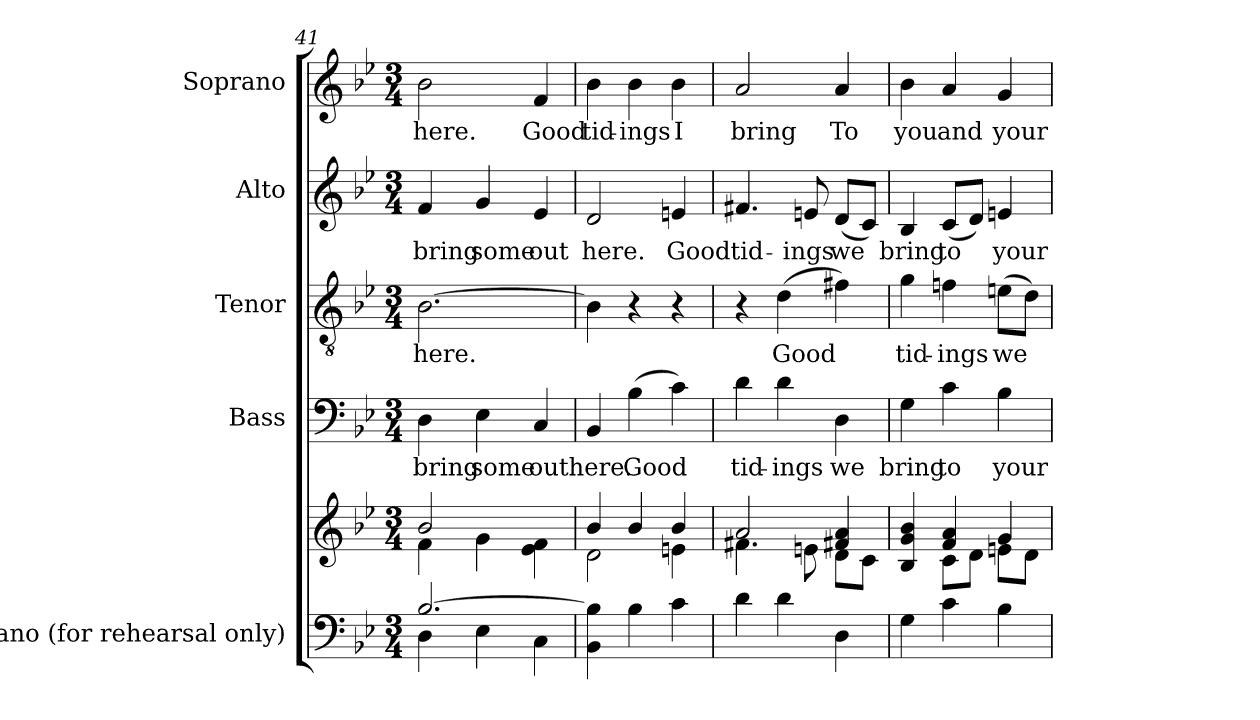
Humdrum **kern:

**kern	**kern	**kern	**text	**kern	**text	**kern	**text	**kern	**text
*part5	*part5	*part4	*part4	*part3	*part3	*part2	*part2	*part1	*part1
*staff6	*staff5	*staff4	*staff4	*staff3	*staff3	*staff2	*staff2	*staff1	*staff1
*I"Piano (for rehearsal  only)	*	*I"Bass	*	*I"Tenor	*	*I"Alto	*	*I"Soprano	*
*I'Pno.	*	*I'B.	*	*I'T.	*	*I'A.	*	*I'S.	*
*clefF4	*clefG2	*clefF4	*	*clefGv2	*	*clefG2	*	*clefG2	*
*	*	*	*	*ITrd7c12	*	*	*	*	*
*k[b-e-]	*k[b-e-]	*k[b-e-]	*	*k[b-e-]	*	*k[b-e-]	*	*k[b-e-]	*
*B-:	*B-:	*B-:	*	*B-:	*	*B-:	*	*B-:	*
*M3/4	*M3/4	*M3/4	*	*M3/4	*	*M3/4	*	*M3/4	*
=41	=41	=41	=41	=41	=41	=41	=41	=41	=41
*^	*^	*	*	*	*	*	*	*	*
!	!	!	!	!	!LO:LY:b:color=#000000	!	!	!	!	!	!
!	!	!	!	!	!	!	!LO:LY:b:color=#000000	!	!	!	!
!	!	!	!	!	!	!	!	!	!LO:LY:b:color=#000000	!	!
!	!	!	!	!	!	!	!	!	!	!	!LO:LY:b:color=#000000
[2.B-i/	4Di\	2b-i/	4fi\	4Di\	bring	[2.BB-i\	here.	4fi/	bring	2b-i\	here.
!	!	!	!	!	!LO:LY:b:color=#000000	!	!	!	!	!	!
!	!	!	!	!	!	!	!	!	!LO:LY:b:color=#000000	!	!
.	4E-i\	.	4gi\	4E-i\	some	.	.	4gi/	some	.	.
!	!	!	!	!	!LO:LY:b:color=#000000	!	!	!	!	!	!
!	!	!	!	!	!	!	!	!	!LO:LY:b:color=#000000	!	!
!	!	!	!	!	!	!	!	!	!	!	!LO:LY:b:color=#000000
.	4Ci\	4ryy	4e-i\ 4fi	4Ci/	out	.	.	4e-i/	out	4fi/	Good
*v	*v	*	*	*	*	*	*	*	*	*	*
=42	=42	=42	=42	=42	=42	=42	=42	=42	=42	=42
*^	*	*	*	*	*	*	*	*	*	*
!	!	!	!	!	!LO:LY:b:color=#000000	!	!	!	!	!	!
*v	*v	*	*	*	*	*	*	*	*	*	*
*^	*	*	*	*	*	*	*	*	*	*
!	!	!	!	!	!	!	!	!	!LO:LY:b:color=#000000	!	!
*v	*v	*	*	*	*	*	*	*	*	*	*
*^	*	*	*	*	*	*	*	*	*	*
!	!	!	!	!	!	!	!	!	!	!	!LO:LY:b:color=#000000
*v	*v	*	*	*	*	*	*	*	*	*	*
4BB-i\ 4B-i]	4b-i/	2di\	4BB-i/	here.	4BB-i\]	.	2di/	here.	4b-i\	tid-
!	!	!	!	!LO:LY:b:color=#000000	!	!	!	!	!	!
!	!	!	!	!	!	!	!	!	!	!LO:LY:b:color=#000000
4B-i\	4b-i/	.	(4B-i\	Good	4r	.	.	.	4b-i\	-ings
!	!	!	!	!	!	!	!	!LO:LY:b:color=#000000	!	!
!	!	!	!	!	!	!	!	!	!	!LO:LY:b:color=#000000
4ci\	4b-i/	4eni\	4ci\)	.	4r	.	4eni/	Good	4b-i\	I
=43	=43	=43	=43	=43	=43	=43	=43	=43	=43	=43
!	!	!	!	!LO:LY:b:color=#000000	!	!	!	!	!	!
!	!	!	!	!	!	!	!	!LO:LY:b:color=#000000	!	!
!	!	!	!	!	!	!	!	!	!	!LO:LY:b:color=#000000
4di\	2ai/	4.f#Xi\	4di\	tid-	4r	.	4.f#Xi/	tid-	2ai/	bring
!	!	!	!	!LO:LY:b:color=#000000	!	!	!	!	!	!
!	!	!	!	!	!	!LO:LY:b:color=#000000	!	!	!	!
4di\	.	.	4di\	-ings	(4Di\	Good	.	.	.	.
!	!	!	!	!	!	!	!	!LO:LY:b:color=#000000	!	!
.	.	8eni\	.	.	.	.	8eni/	-ings	.	.
!	!	!	!	!LO:LY:b:color=#000000	!	!	!	!	!	!
!	!	!	!	!	!	!	!	!LO:LY:b:color=#000000	!	!
!	!	!	!	!	!	!	!	!	!	!LO:LY:b:color=#000000
4Di\	4f#Xi/ 4ai	8di\L	4Di\	we	4F#Xi\)	.	(8di/L	we	4ai/	To
.	.	8ci\J	.	.	.	.	8ci/J)	.	.	.
=44	=44	=44	=44	=44	=44	=44	=44	=44	=44	=44
!	!	!	!	!LO:LY:b:color=#000000	!	!	!	!	!	!
!	!	!	!	!	!	!LO:LY:b:color=#000000	!	!	!	!
!	!	!	!	!	!	!	!	!LO:LY:b:color=#000000	!	!
!	!	!	!	!	!	!	!	!	!	!LO:LY:b:color=#000000
4Gi\	4B-i/ 4gi 4b-i	4ryy	4Gi\	bring	4Gi\	tid-	4B-i/	bring	4b-i\	you
!	!	!	!	!LO:LY:b:color=#000000	!	!	!	!	!	!
!	!	!	!	!	!	!LO:LY:b:color=#000000	!	!	!	!
!	!	!	!	!	!	!	!	!LO:LY:b:color=#000000	!	!
!	!	!	!	!	!	!	!	!	!	!LO:LY:b:color=#000000
4ci\	4fi/ 4ai	8ci\L	4ci\	to	4Fni\	-ings	(8ci/L	to	4ai/	and
.	.	8di\J	.	.	.	.	8di/J)	.	.	.
!	!	!	!	!LO:LY:b:color=#000000	!	!	!	!	!	!
!	!	!	!	!	!	!LO:LY:b:color=#000000	!	!	!	!
!	!	!	!	!	!	!	!	!LO:LY:b:color=#000000	!	!
!	!	!	!	!	!	!	!	!	!	!LO:LY:b:color=#000000
4B-i\	4gi/	8eni\L	4B-i\	your	(8Eni\L	we	4eni/	your	4gi/	your
.	.	8di\J	.	.	8Di\J)	.	.	.	.	.
*	*v	*v	*	*	*	*	*	*	*	*
=	=	=	=	=	=	=	=	=	=
*-	*-	*-	*-	*-	*-	*-	*-	*-	*-
